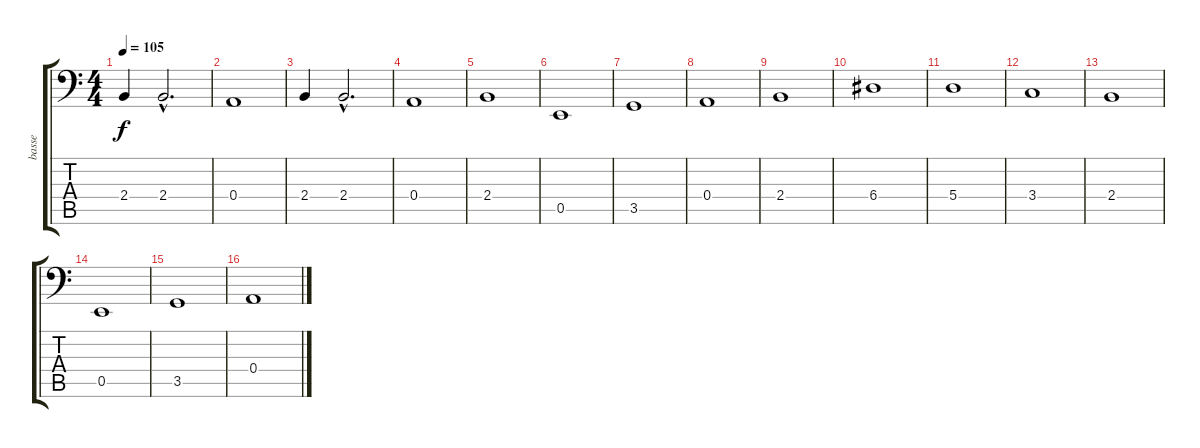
\track ("basse" "basse") {instrument electricbassfinger}
\staff {score tabs}
\tuning (C3 G2 D2 A1 E1 B0) {hide}
\ts (4 4)
\tempo 105
\clef f4
\ks c
2.4.4{dy f} 2.4{hac}.2{d} |
0.4.1 |
2.4.4 2.4{hac}.2{d} |
0.4.1 |
2.4.1 |
0.5.1 |
3.5.1 |
0.4.1 |
2.4.1 |
6.4.1 |
5.4.1 |
3.4.1 |
2.4.1 |
0.5.1 |
3.5.1 |
0.4.1
